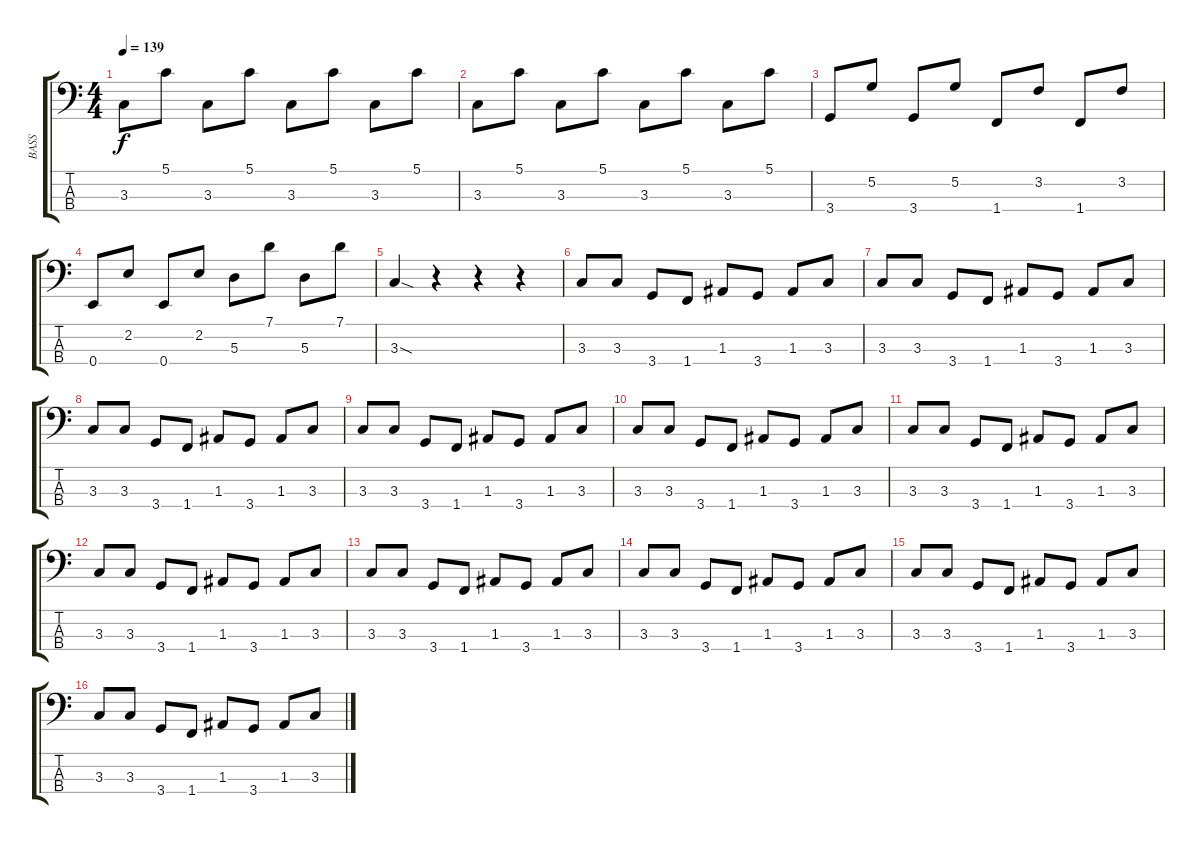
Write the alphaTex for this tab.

\track ("BASS " "BASS ") {instrument electricbassfinger}
\staff {score tabs}
\tuning (G2 D2 A1 E1) {hide}
\ts (4 4)
\tempo 139
\clef f4
\ks c
3.3.8{dy f} 5.1.8 3.3.8 5.1.8 3.3.8 5.1.8 3.3.8 5.1.8 |
3.3.8 5.1.8 3.3.8 5.1.8 3.3.8 5.1.8 3.3.8 5.1.8 |
3.4.8 5.2.8 3.4.8 5.2.8 1.4.8 3.2.8 1.4.8 3.2.8 |
0.4.8 2.2.8 0.4.8 2.2.8 5.3.8 7.1.8 5.3.8 7.1.8 |
3.3{sod}.4 r.4 r.4 r.4 |
3.3.8 3.3.8 3.4.8 1.4.8 1.3.8 3.4.8 1.3.8 3.3.8 |
3.3.8 3.3.8 3.4.8 1.4.8 1.3.8 3.4.8 1.3.8 3.3.8 |
3.3.8 3.3.8 3.4.8 1.4.8 1.3.8 3.4.8 1.3.8 3.3.8 |
3.3.8 3.3.8 3.4.8 1.4.8 1.3.8 3.4.8 1.3.8 3.3.8 |
3.3.8 3.3.8 3.4.8 1.4.8 1.3.8 3.4.8 1.3.8 3.3.8 |
3.3.8 3.3.8 3.4.8 1.4.8 1.3.8 3.4.8 1.3.8 3.3.8 |
3.3.8 3.3.8 3.4.8 1.4.8 1.3.8 3.4.8 1.3.8 3.3.8 |
3.3.8 3.3.8 3.4.8 1.4.8 1.3.8 3.4.8 1.3.8 3.3.8 |
3.3.8 3.3.8 3.4.8 1.4.8 1.3.8 3.4.8 1.3.8 3.3.8 |
3.3.8 3.3.8 3.4.8 1.4.8 1.3.8 3.4.8 1.3.8 3.3.8 |
3.3.8 3.3.8 3.4.8 1.4.8 1.3.8 3.4.8 1.3.8 3.3.8
